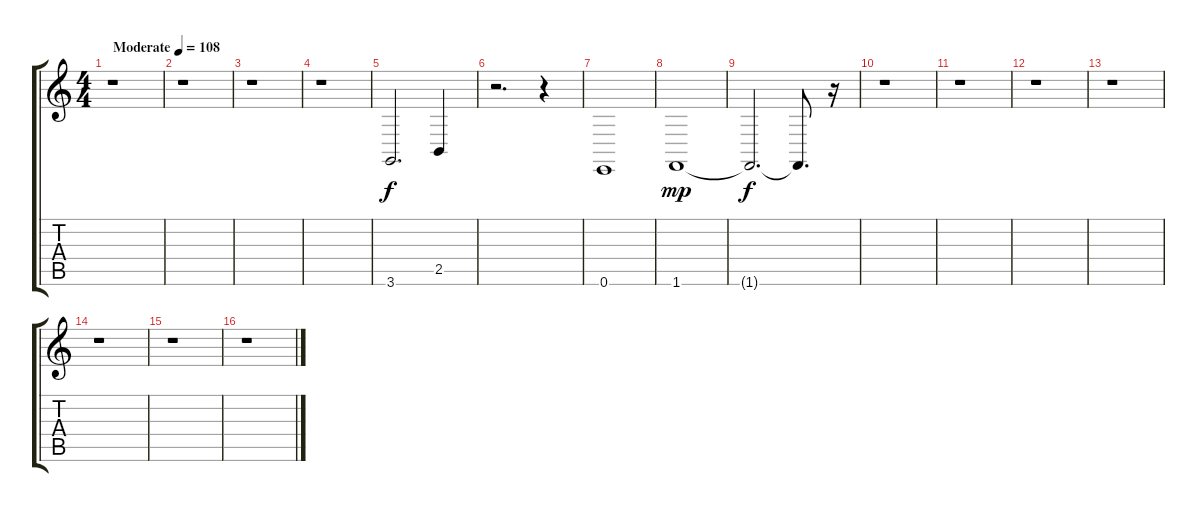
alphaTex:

\track "" {instrument synthbrass1}
\staff {score tabs}
\tuning (E4 B3 G3 D3 A2 E2) {hide}
\ts (4 4)
\tempo (108 "Moderate")
\clef g2
\ks c
r.1{dy f instrument synthbrass1} |
r.1 |
r.1 |
r.1 |
3.6.2{d} 2.5.4 |
r.2{d} r.4 |
0.6.1 |
1.6.1{dy mp} |
1.6{t}.2{d dy f} 1.6{t}.8{d} r.16 |
r.1 |
r.1 |
r.1 |
r.1 |
r.1 |
r.1 |
r.1
